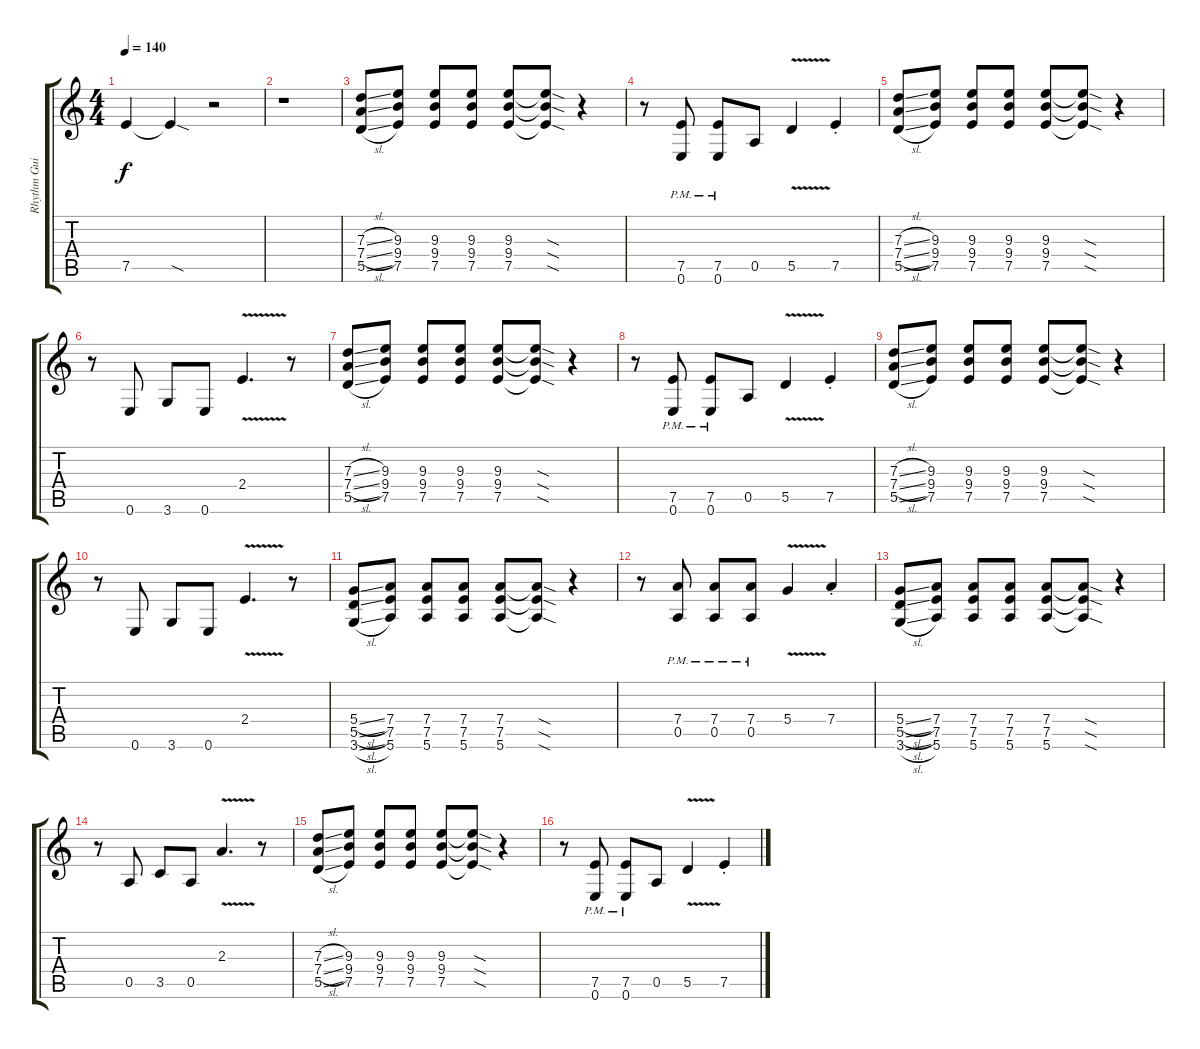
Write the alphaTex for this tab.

\track ("Rhythm Guitar" "Rhythm Gui") {instrument overdrivenguitar}
\staff {score tabs}
\tuning (E4 B3 G3 D3 A2 E2) {hide}
\ts (4 4)
\tempo 140
\clef g2
\ks c
7.5.4{dy f} 7.5{sod t}.4 r.2 |
r.1 |
(7.3{sl} 7.4{sl} 5.5{sl}).8 (9.3 9.4 7.5).8 (9.3 9.4 7.5).8 (9.3 9.4 7.5).8 (9.3 9.4 7.5).8 (9.3{sod t} 9.4{sod t} 7.5{sod t}).8 r.4 |
r.8 (7.5{pm} 0.6{pm}).8 (7.5{pm} 0.6{pm}).8 0.5.8 5.5{v}.4 7.5{st}.4 |
(7.3{sl} 7.4{sl} 5.5{sl}).8 (9.3 9.4 7.5).8 (9.3 9.4 7.5).8 (9.3 9.4 7.5).8 (9.3 9.4 7.5).8 (9.3{sod t} 9.4{sod t} 7.5{sod t}).8 r.4 |
r.8 0.6.8 3.6.8 0.6.8 2.4{v}.4{d} r.8 |
(7.3{sl} 7.4{sl} 5.5{sl}).8 (9.3 9.4 7.5).8 (9.3 9.4 7.5).8 (9.3 9.4 7.5).8 (9.3 9.4 7.5).8 (9.3{sod t} 9.4{sod t} 7.5{sod t}).8 r.4 |
r.8 (7.5{pm} 0.6{pm}).8 (7.5{pm} 0.6{pm}).8 0.5.8 5.5{v}.4 7.5{st}.4 |
(7.3{sl} 7.4{sl} 5.5{sl}).8 (9.3 9.4 7.5).8 (9.3 9.4 7.5).8 (9.3 9.4 7.5).8 (9.3 9.4 7.5).8 (9.3{sod t} 9.4{sod t} 7.5{sod t}).8 r.4 |
r.8 0.6.8 3.6.8 0.6.8 2.4{v}.4{d} r.8 |
(5.4{sl} 5.5{sl} 3.6{sl}).8 (7.4 7.5 5.6).8 (7.4 7.5 5.6).8 (7.4 7.5 5.6).8 (7.4 7.5 5.6).8 (7.4{sod t} 7.5{sod t} 5.6{sod t}).8 r.4 |
r.8 (7.4{pm} 0.5{pm}).8 (7.4{pm} 0.5{pm}).8 (7.4{pm} 0.5{pm}).8 5.4{v}.4 7.4{st}.4 |
(5.4{sl} 5.5{sl} 3.6{sl}).8 (7.4 7.5 5.6).8 (7.4 7.5 5.6).8 (7.4 7.5 5.6).8 (7.4 7.5 5.6).8 (7.4{sod t} 7.5{sod t} 5.6{sod t}).8 r.4 |
r.8 0.5.8 3.5.8 0.5.8 2.3{v}.4{d} r.8 |
(7.3{sl} 7.4{sl} 5.5{sl}).8 (9.3 9.4 7.5).8 (9.3 9.4 7.5).8 (9.3 9.4 7.5).8 (9.3 9.4 7.5).8 (9.3{sod t} 9.4{sod t} 7.5{sod t}).8 r.4 |
r.8 (7.5{pm} 0.6{pm}).8 (7.5{pm} 0.6{pm}).8 0.5.8 5.5{v}.4 7.5{st}.4
